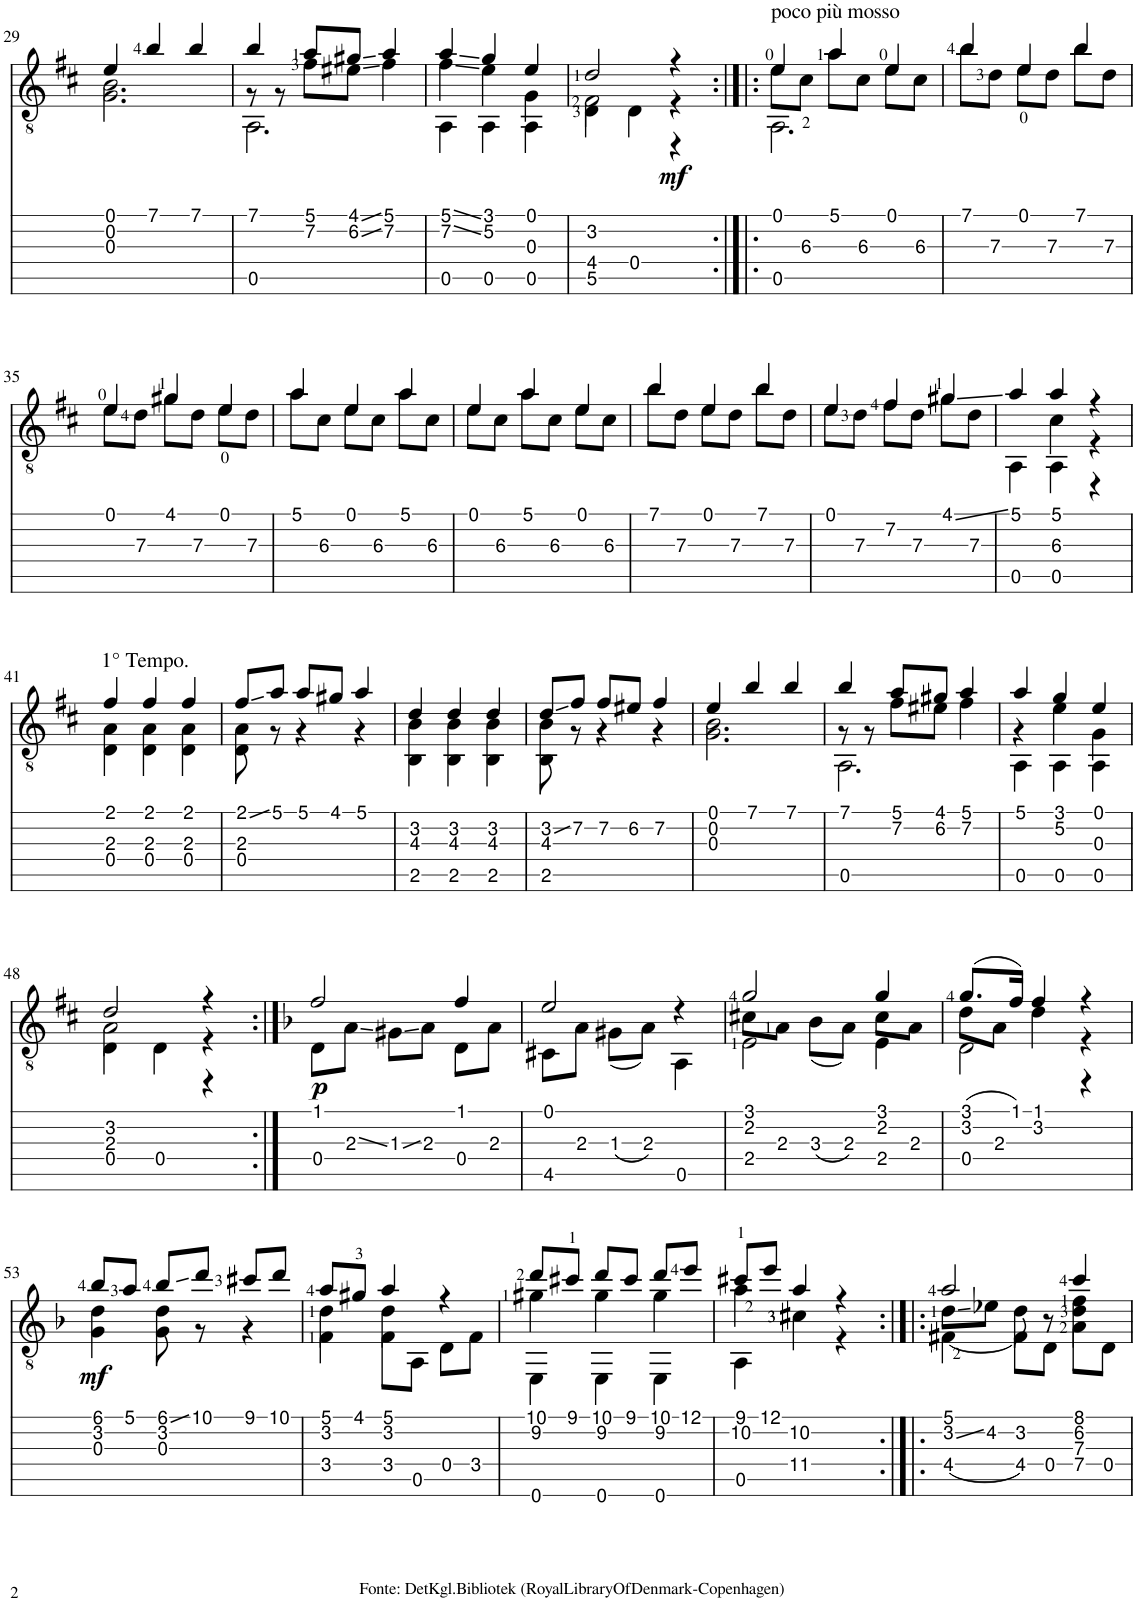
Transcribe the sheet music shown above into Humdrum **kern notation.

**kern	**kern	**dynam
*part1	*part1	*part1
*staff2	*staff1	*staff1/2
*I"Guitar	*	*
*I'Guit.	*	*
!!LO:PB:g=z
*	*clefGv2	*
*k[f#c#]	*k[f#c#]	*
*M3/4	*M3/4	*
=29	=29	=29
*^	*^	*
4e	2.G 2.B	4e/	2.G\ 2.B\	.
4b	.	4b/	.	.
4b	.	4b/	.	.
=30	=30	=30	=30	=30
*	*^	*	*^	*
4b	8r	2.AA	4b/	8r	2.AA\	.
.	8r	.	.	8r	.	.
8aL	8f#L	.	8a/L	8f#\L	.	.
8g#XJ	8e#XJ	.	8g#X/J	8e#X\J	.	.
4a	4f#	.	4a/	4f#\	.	.
=31	=31	=31	=31	=31	=31	=31
4a	4f#	4AA	4a/	4f#\	4AA\	.
4g	4e	4AA	4g/	4e\	4AA\	.
4e	4G	4AA	4e/	4G\	4AA\	.
=32	=32	=32	=32	=32	=32	=32
2d	2F#	4D	2d/	2F#\	4D\	.
.	.	4D	.	.	4D\	.
!	!	!	!	!	!	!LO:DY:a=2
4r	4r	4r	4r	4r	4r	mf
=33:|!|:	=33:|!|:	=33:|!|:	=33:|!|:	=33:|!|:	=33:|!|:	=33:|!|:
!	!	!	!LO:TX:a:t=poco più mosso	!	!	!
4e	8eL	2.AA	4e/	8e\L	2.AA\	.
.	8c#J	.	.	8c#\J	.	.
4a	8aL	.	4a/	8a\L	.	.
.	8c#J	.	.	8c#\J	.	.
4e	8eL	.	4e/	8e\L	.	.
.	8c#J	.	.	8c#\J	.	.
*	*v	*v	*	*	*	*
*	*	*	*v	*v	*
=34	=34	=34	=34	=34
4b	8bL	4b/	8b\L	.
.	8dJ	.	8d\J	.
4e	8eL	4e/	8e\L	.
.	8dJ	.	8d\J	.
4b	8bL	4b/	8b\L	.
.	8dJ	.	8d\J	.
!!LO:LB:g=z	!!
=35	=35	=35	=35	=35
4e	8eL	4e/	8e\L	.
.	8dJ	.	8d\J	.
4g#	8g#L	4g#X/	8g#\L	.
.	8dJ	.	8d\J	.
4e	8eL	4e/	8e\L	.
.	8dJ	.	8d\J	.
=36	=36	=36	=36	=36
4a	8aL	4a/	8a\L	.
.	8c#J	.	8c#\J	.
4e	8eL	4e/	8e\L	.
.	8c#J	.	8c#\J	.
4a	8aL	4a/	8a\L	.
.	8c#J	.	8c#\J	.
=37	=37	=37	=37	=37
4e	8eL	4e/	8e\L	.
.	8c#J	.	8c#\J	.
4a	8aL	4a/	8a\L	.
.	8c#J	.	8c#\J	.
4e	8eL	4e/	8e\L	.
.	8c#J	.	8c#\J	.
=38	=38	=38	=38	=38
4b	8bL	4b/	8b\L	.
.	8dJ	.	8d\J	.
4e	8eL	4e/	8e\L	.
.	8dJ	.	8d\J	.
4b	8bL	4b/	8b\L	.
.	8dJ	.	8d\J	.
=39	=39	=39	=39	=39
4e	8eL	4e/	8e\L	.
.	8dJ	.	8d\J	.
4f#	8f#L	4f#/	8f#\L	.
.	8dJ	.	8d\J	.
4g#	8g#L	4g#X/	8g#\L	.
.	8dJ	.	8d\J	.
=40	=40	=40	=40	=40
*	*^	*	*^	*
4a	4ryy	4AA	4a/	4ryy	4AA\	.
4a	4c#	4AA	4a/	4c#\	4AA\	.
4r	4r	4r	4r	4r	4r	.
!!LO:LB:g=z
=41	=41	=41	=41	=41	=41	=41
!	!	!	!LO:TX:a:t=1° Tempo.	!	!	!
*	*v	*v	*	*	*	*
*	*	*	*v	*v	*
4f#	4D 4A	4f#/	4D\ 4A\	.
4f#	4D 4A	4f#/	4D\ 4A\	.
4f#	4D 4A	4f#/	4D\ 4A\	.
=42	=42	=42	=42	=42
8f#L	8D 8A	8f#/L	8D\ 8A\	.
8aJ	8r	8a/J	8r	.
8aL	4r	8a/L	4r	.
8g#XJ	.	8g#X/J	.	.
4a	4r	4a/	4r	.
=43	=43	=43	=43	=43
4d	4BB 4B	4d/	4BB\ 4B\	.
4d	4BB 4B	4d/	4BB\ 4B\	.
4d	4BB 4B	4d/	4BB\ 4B\	.
=44	=44	=44	=44	=44
8dL	8BB 8B	8d/L	8BB\ 8B\	.
8f#J	8r	8f#/J	8r	.
8f#L	4r	8f#/L	4r	.
8e#XJ	.	8e#X/J	.	.
4f#	4r	4f#/	4r	.
=45	=45	=45	=45	=45
4e	2.G 2.B	4e/	2.G\ 2.B\	.
4b	.	4b/	.	.
4b	.	4b/	.	.
=46	=46	=46	=46	=46
*	*^	*	*^	*
4b	8r	2.AA	4b/	8r	2.AA\	.
.	8r	.	.	8r	.	.
8aL	8f#L	.	8a/L	8f#\L	.	.
8g#XJ	8e#XJ	.	8g#X/J	8e#X\J	.	.
4a	4f#	.	4a/	4f#\	.	.
=47	=47	=47	=47	=47	=47	=47
4a	4r	4AA	4a/	4r	4AA\	.
4g	4e	4AA	4g/	4e\	4AA\	.
4e	4G	4AA	4e/	4G\	4AA\	.
!!LO:LB:g=z	!!	!!
=48	=48	=48	=48	=48	=48	=48
2d	2A	4D	2d/	2A\	4D\	.
.	.	4D	.	.	4D\	.
4r	4r	4r	4r	4r	4r	.
*v	*v	*v	*	*	*	*
*	*v	*v	*v	*
=49:|!	=49:|!	=49:|!
*k[b-]	*k[b-]	*
*^	*^	*
*	*^	*	*^	*
!	!	!	!	!	!	!LO:DY:b
*	*v	*v	*	*	*	*
*	*	*	*v	*v	*
2f	8DL	2f/	8D\L	p
.	8AJ	.	8A\J	.
.	8G#L	.	8G#X\L	.
.	8AJ	.	8A\J	.
4f	8DL	4f/	8D\L	.
.	8AJ	.	8A\J	.
=50	=50	=50	=50	=50
2e	8C#L	2e/	8C#X\L	.
.	8AJ	.	8A\J	.
.	8G#L	.	(8G#X\L	.
.	8AJ	.	8A\J)	.
4r	4AA	4r	4AA\	.
=51	=51	=51	=51	=51
*	*^	*	*^	*
2g	8c#L	2E	2g/	8c#X\L	2E\	.
.	8AJ	.	.	8A\J	.	.
.	8B-L	.	.	(8B-\L	.	.
.	8AJ	.	.	8A\J)	.	.
4g	8c#L	4E	4g/	8c#\L	4E\	.
.	8AJ	.	.	8A\J	.	.
=52	=52	=52	=52	=52	=52	=52
8.gL	8dL	2D	(8.g/L	8d\L	2D\	.
.	8AJ	.	.	8A\J	.	.
16fJk	.	.	16f/Jk)	.	.	.
4f	4d	.	4f/	4d\	.	.
4r	4r	4r	4r	4r	4r	.
!!LO:LB:g=z
=53	=53	=53	=53	=53	=53	=53
!	!	!	!	!	!	!LO:DY:b
*	*v	*v	*	*	*	*
*	*	*	*v	*v	*
8b-L	4G 4d	8b-/L	4G\ 4d\	mf
8aJ	.	8a/J	.	.
8b-L	8G 8d	8b-/L	8G\ 8d\	.
8ddJ	8r	8dd/J	8r	.
8cc#L	4r	8cc#X/L	4r	.
8ddJ	.	8dd/J	.	.
=54	=54	=54	=54	=54
*	*^	*	*^	*
8aL	4d	4F	8a/L	4d\	4F\	.
8g#J	.	.	8g#X/J	.	.	.
4a	4d	8FL	4a/	4d\	8F\L	.
.	.	8AAJ	.	.	8AA\J	.
4r	4ryy	8DL	4r	4ryy	8D\L	.
.	.	8FJ	.	.	8F\J	.
=55	=55	=55	=55	=55	=55	=55
8ddL	4g#	4EE	8dd/L	4g#X\	4EE\	.
8cc#J	.	.	8cc#X/J	.	.	.
8ddL	4g#	4EE	8dd/L	4g#\	4EE\	.
8cc#J	.	.	8cc#/J	.	.	.
8ddL	4g#	4EE	8dd/L	4g#\	4EE\	.
8eeJ	.	.	8ee/J	.	.	.
=56	=56	=56	=56	=56	=56	=56
8cc#L	4a	4AA	8cc#X/L	4a\	4AA\	.
8eeJ	.	.	8ee/J	.	.	.
4a	4c#	2ryy	4a/	4c#X\	2ryy	.
4r	4r	.	4r	4r	.	.
=57:|!|:	=57:|!|:	=57:|!|:	=57:|!|:	=57:|!|:	=57:|!|:	=57:|!|:
2a	8dL	[4F#	2a/	8d\L	[4F#X\	.
.	8e-J	.	.	8e-X\J	.	.
.	8d	8F#L]	.	8d\	8F#\L]	.
.	8r	8DJ	.	8r	8D\J	.
4cc	4d 4f	8AL	4cc/	4d\ 4f\	8A\L	.
.	.	8DJ	.	.	8D\J	.
*v	*v	*v	*	*	*	*
*	*v	*v	*v	*
=	=	=
*-	*-	*-
